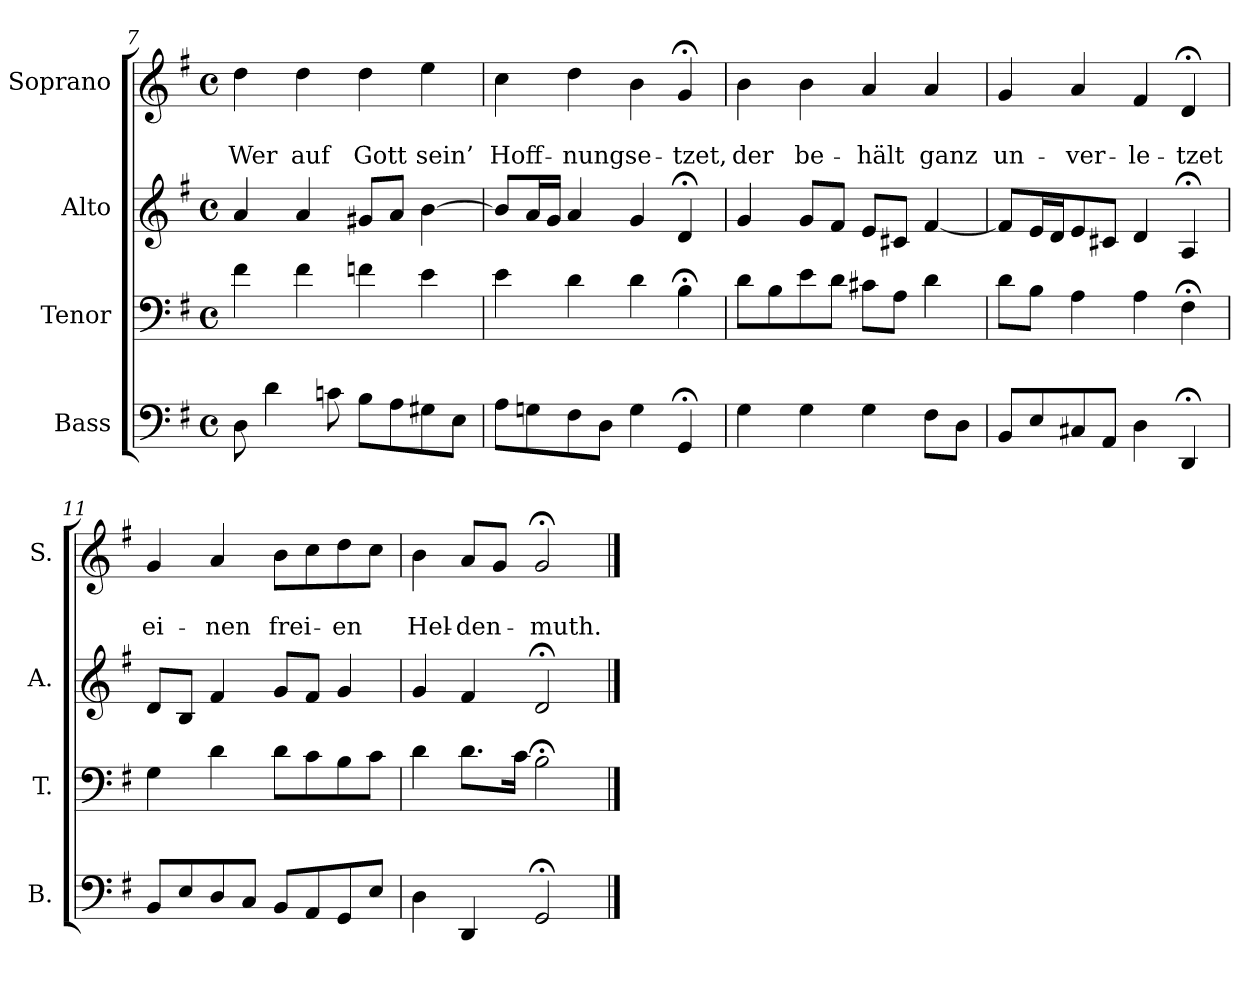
**kern	**kern	**kern	**kern	**text	**text
*part4	*part3	*part2	*part1	*part1	*part1
*staff4	*staff3	*staff2	*staff1	*staff1	*staff1
*I"Bass	*I"Tenor	*I"Alto	*I"Soprano	*	*
*I'B.	*I'T.	*I'A.	*I'S.	*	*
*clefF4	*clefF4	*clefG2	*clefG2	*	*
*k[f#]	*k[f#]	*k[f#]	*k[f#]	*	*
*G:	*G:	*G:	*G:	*	*
*M4/4	*M4/4	*M4/4	*M4/4	*	*
*met(c)	*met(c)	*met(c)	*met(c)	*	*
=7	=7	=7	=7	=7	=7
8D\	4f#\	4a/	4dd\	.	Wer
4d\	.	.	.	.	.
.	4f#\	4a/	4dd\	.	auf
8cn\	.	.	.	.	.
8B\L	4fn\	8g#X/L	4dd\	.	Gott
8A\	.	8a/J	.	.	.
8G#X\	4e\	[4b\	4ee\	.	sein’
8E\J	.	.	.	.	.
=8	=8	=8	=8	=8	=8
8A\L	4e\	8b/L]	4cc\	.	Hoff-
8Gn\	.	16a/L	.	.	.
.	.	16g/JJ	.	.	.
8F#\	4d\	4a/	4dd\	.	-nung
8D\J	.	.	.	.	.
4G\	4d\	4g/	4b\	.	se-
4GG;</	4B;<\	4d;</	4g;</	.	-tzet,
!!LO:PB:g=z
=9	=9	=9	=9	=9	=9
4G\	8d\L	4g/	4b\	.	der
.	8B\	.	.	.	.
4G\	8e\	8g/L	4b\	.	be-
.	8d\J	8f#/J	.	.	.
4G\	8c#X\L	8e/L	4a/	.	-hält
.	8A\J	8c#X/J	.	.	.
8F#\L	4d\	[4f#/	4a/	.	ganz
8D\J	.	.	.	.	.
=10	=10	=10	=10	=10	=10
8BB/L	8d\L	8f#/L]	4g/	.	un-
8E/	8B\J	16e/L	.	.	.
.	.	16d/J	.	.	.
8C#X/	4A\	8e/	4a/	.	-ver-
8AA/J	.	8c#X/J	.	.	.
4D\	4A\	4d/	4f#/	.	-le-
4DD;</	4F#;<\	4A;</	4d;</	.	-tzet
=11	=11	=11	=11	=11	=11
8BB/L	4G\	8d/L	4g/	.	ei-
8E/	.	8B/J	.	.	.
8D/	4d\	4f#/	4a/	.	-nen
8C/J	.	.	.	.	.
8BB/L	8d\L	8g/L	8b\L	.	frei-
8AA/	8c\	8f#/J	8cc\	.	.
8GG/	8B\	4g/	8dd\	.	-en
8E/J	8c\J	.	8cc\J	.	.
=12	=12	=12	=12	=12	=12
4D\	4d\	4g/	4b\	.	Hel-
4DD/	8.d\L	4f#/	8a/L	.	-den-
.	.	.	8g/J	.	.
.	16c\Jk	.	.	.	.
2GG;</	2B;<\	2d;</	2g;</	.	-muth.
==	==	==	==	==	==
*-	*-	*-	*-	*-	*-
